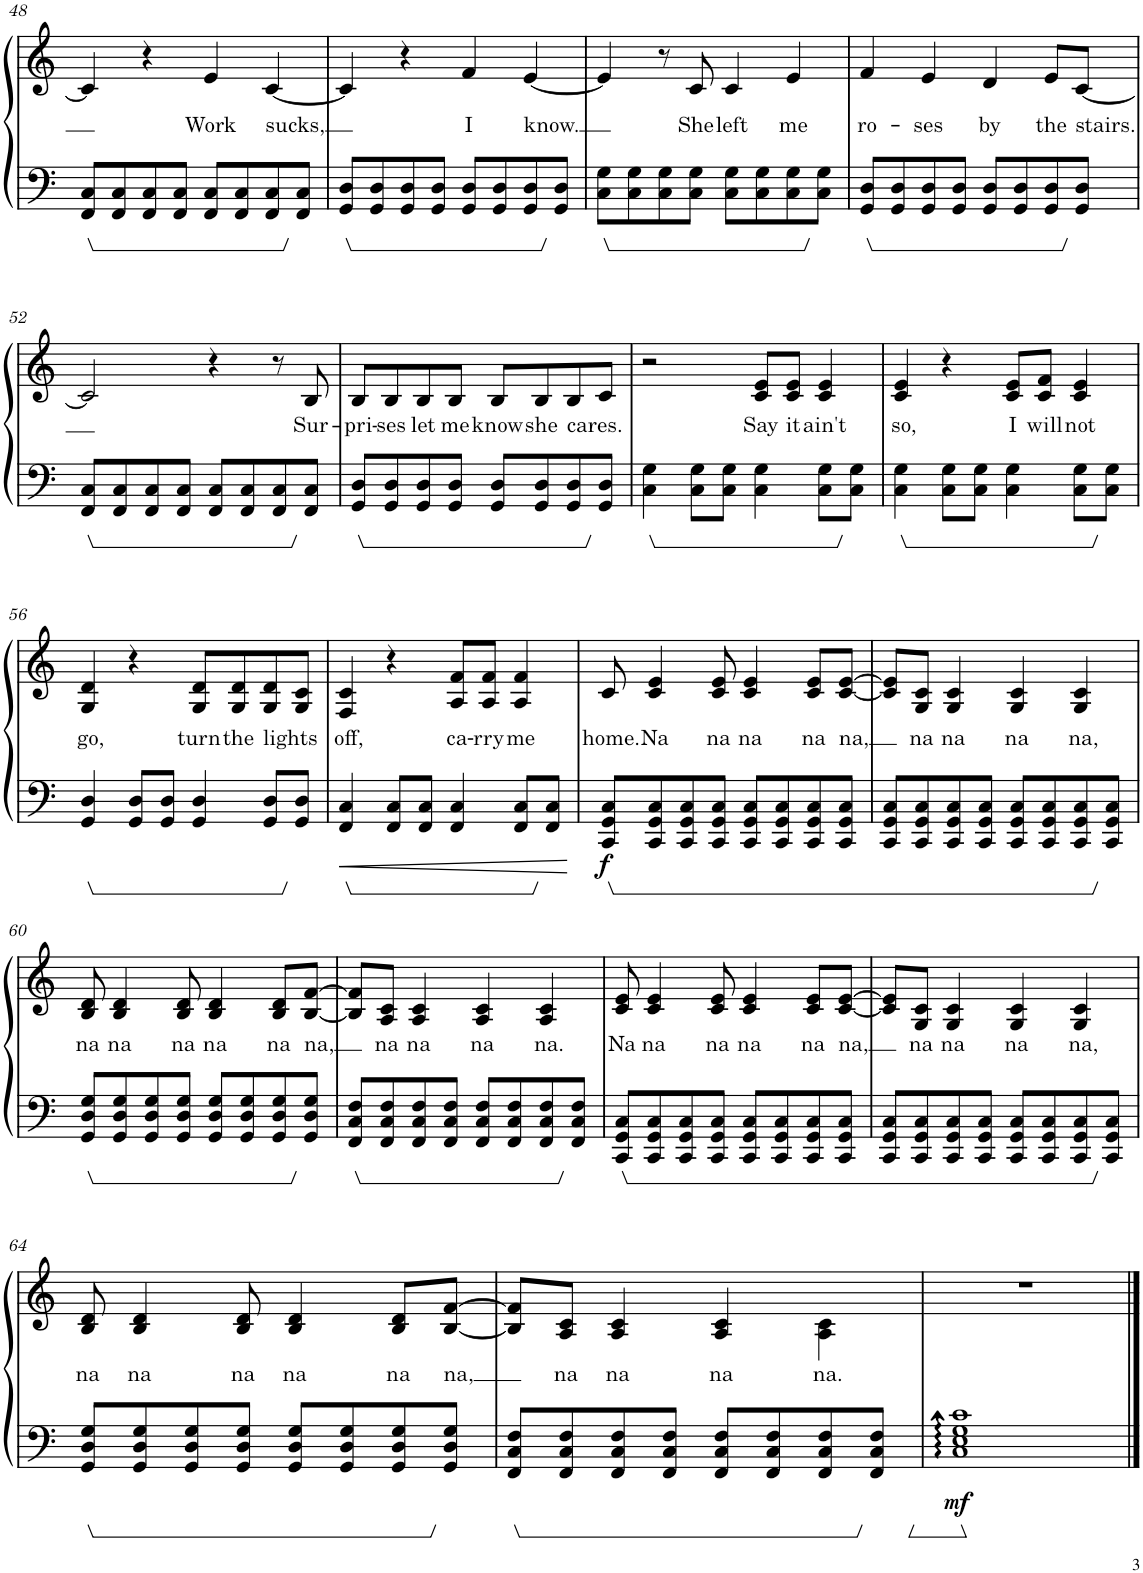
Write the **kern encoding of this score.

**kern	**kern	**text	**dynam
*part1	*part1	*part1	*part1
*staff2	*staff1	*staff1	*staff1/2
*I"Piano	*	*	*
*I'Pno.	*	*	*
!!LO:PB:g=z
*clefF4	*clefG2	*	*
*k[]	*k[]	*	*
*M4/4	*M4/4	*	*
=48	=48	=48	=48
8FF/ 8C/L	4c/]	.	.
8FF/ 8C/	.	.	.
8FF/ 8C/	4r	.	.
8FF/ 8C/J	.	.	.
!	!	!LO:LY:b	!
8FF/ 8C/L	4e/	Work	.
8FF/ 8C/	.	.	.
!	!	!LO:LY:b	!
8FF/ 8C/	[4c/	sucks,	.
8FF/ 8C/J	.	.	.
=49	=49	=49	=49
8GG/ 8D/L	4c/]	.	.
8GG/ 8D/	.	.	.
8GG/ 8D/	4r	.	.
8GG/ 8D/J	.	.	.
!	!	!LO:LY:b	!
8GG/ 8D/L	4f/	I	.
8GG/ 8D/	.	.	.
!	!	!LO:LY:b	!
8GG/ 8D/	[4e/	know.	.
8GG/ 8D/J	.	.	.
=50	=50	=50	=50
8C\ 8G\L	4e/]	.	.
8C\ 8G\	.	.	.
8C\ 8G\	8r	.	.
!	!	!LO:LY:b	!
8C\ 8G\J	8c/	She	.
!	!	!LO:LY:b	!
8C\ 8G\L	4c/	left	.
8C\ 8G\	.	.	.
!	!	!LO:LY:b	!
8C\ 8G\	4e/	me	.
8C\ 8G\J	.	.	.
=51	=51	=51	=51
!	!	!LO:LY:b	!
8GG/ 8D/L	4f/	ro-	.
8GG/ 8D/	.	.	.
!	!	!LO:LY:b	!
8GG/ 8D/	4e/	-ses	.
8GG/ 8D/J	.	.	.
!	!	!LO:LY:b	!
8GG/ 8D/L	4d/	by	.
8GG/ 8D/	.	.	.
!	!	!LO:LY:b	!
8GG/ 8D/	8e/L	the	.
!	!	!LO:LY:b	!
8GG/ 8D/J	[8c/J	stairs.	.
!!LO:LB:g=z
=52	=52	=52	=52
8FF/ 8C/L	2c/]	.	.
8FF/ 8C/	.	.	.
8FF/ 8C/	.	.	.
8FF/ 8C/J	.	.	.
8FF/ 8C/L	4r	.	.
8FF/ 8C/	.	.	.
8FF/ 8C/	8r	.	.
!	!	!LO:LY:b	!
8FF/ 8C/J	8B/	Sur-	.
=53	=53	=53	=53
!	!	!LO:LY:b	!
8GG/ 8D/L	8B/L	-pri-	.
!	!	!LO:LY:b	!
8GG/ 8D/	8B/	-ses	.
!	!	!LO:LY:b	!
8GG/ 8D/	8B/	let	.
!	!	!LO:LY:b	!
8GG/ 8D/J	8B/J	me	.
!	!	!LO:LY:b	!
8GG/ 8D/L	8B/L	know	.
!	!	!LO:LY:b	!
8GG/ 8D/	8B/	she	.
!	!	!LO:LY:b	!
8GG/ 8D/	8B/	cares.	.
8GG/ 8D/J	8c/J	.	.
=54	=54	=54	=54
4C\ 4G\	2r	.	.
8C\ 8G\L	.	.	.
8C\ 8G\J	.	.	.
!	!	!LO:LY:b	!
4C\ 4G\	8c/ 8e/L	Say	.
!	!	!LO:LY:b	!
.	8c/ 8e/J	it	.
!	!	!LO:LY:b	!
8C\ 8G\L	4c/ 4e/	ain't	.
8C\ 8G\J	.	.	.
=55	=55	=55	=55
!	!	!LO:LY:b	!
4C\ 4G\	4c/ 4e/	so,	.
8C\ 8G\L	4r	.	.
8C\ 8G\J	.	.	.
!	!	!LO:LY:b	!
4C\ 4G\	8c/ 8e/L	I	.
!	!	!LO:LY:b	!
.	8c/ 8f/J	will	.
!	!	!LO:LY:b	!
8C\ 8G\L	4c/ 4e/	not	.
8C\ 8G\J	.	.	.
!!LO:LB:g=z
=56	=56	=56	=56
!	!	!LO:LY:b	!
4GG/ 4D/	4G/ 4d/	go,	.
8GG/ 8D/L	4r	.	.
8GG/ 8D/J	.	.	.
!	!	!LO:LY:b	!
4GG/ 4D/	8G/ 8d/L	turn	.
!	!	!LO:LY:b	!
.	8G/ 8d/	the	.
!	!	!LO:LY:b	!
8GG/ 8D/L	8G/ 8d/	lights	.
8GG/ 8D/J	8G/ 8c/J	.	.
=57	=57	=57	=57
!	!	!LO:LY:b	!
4FF/ 4C/	4F/ 4c/	off,	.
8FF/ 8C/L	4r	.	.
8FF/ 8C/J	.	.	.
!	!	!LO:LY:b	!
4FF/ 4C/	8A/ 8f/L	ca-	.
!	!	!LO:LY:b	!
.	8A/ 8f/J	-rry	.
!	!	!LO:LY:b	!
8FF/ 8C/L	4A/ 4f/	me	.
8FF/ 8C/J	.	.	.
=58	=58	=58	=58
!	!	!LO:LY:b	!LO:DY:b=2
8CC/ 8GG/ 8C/L	8c/	home.	f
!	!	!LO:LY:b	!
8CC/ 8GG/ 8C/	4c/ 4e/	Na	.
8CC/ 8GG/ 8C/	.	.	.
!	!	!LO:LY:b	!
8CC/ 8GG/ 8C/J	8c/ 8e/	na	.
!	!	!LO:LY:b	!
8CC/ 8GG/ 8C/L	4c/ 4e/	na	.
8CC/ 8GG/ 8C/	.	.	.
!	!	!LO:LY:b	!
8CC/ 8GG/ 8C/	8c/ 8e/L	na	.
!	!	!LO:LY:b	!
8CC/ 8GG/ 8C/J	[8c/ [8e/J	na,	.
=59	=59	=59	=59
8CC/ 8GG/ 8C/L	8c/] 8e/]L	.	.
!	!	!LO:LY:b	!
8CC/ 8GG/ 8C/	8G/ 8c/J	na	.
!	!	!LO:LY:b	!
8CC/ 8GG/ 8C/	4G/ 4c/	na	.
8CC/ 8GG/ 8C/J	.	.	.
!	!	!LO:LY:b	!
8CC/ 8GG/ 8C/L	4G/ 4c/	na	.
8CC/ 8GG/ 8C/	.	.	.
!	!	!LO:LY:b	!
8CC/ 8GG/ 8C/	4G/ 4c/	na,	.
8CC/ 8GG/ 8C/J	.	.	.
!!LO:LB:g=z
=60	=60	=60	=60
!	!	!LO:LY:b	!
8GG/ 8D/ 8G/L	8B/ 8d/	na	.
!	!	!LO:LY:b	!
8GG/ 8D/ 8G/	4B/ 4d/	na	.
8GG/ 8D/ 8G/	.	.	.
!	!	!LO:LY:b	!
8GG/ 8D/ 8G/J	8B/ 8d/	na	.
!	!	!LO:LY:b	!
8GG/ 8D/ 8G/L	4B/ 4d/	na	.
8GG/ 8D/ 8G/	.	.	.
!	!	!LO:LY:b	!
8GG/ 8D/ 8G/	8B/ 8d/L	na	.
!	!	!LO:LY:b	!
8GG/ 8D/ 8G/J	[8B/ [8f/J	na,	.
=61	=61	=61	=61
8FF/ 8C/ 8F/L	8B/] 8f/]L	.	.
!	!	!LO:LY:b	!
8FF/ 8C/ 8F/	8A/ 8c/J	na	.
!	!	!LO:LY:b	!
8FF/ 8C/ 8F/	4A/ 4c/	na	.
8FF/ 8C/ 8F/J	.	.	.
!	!	!LO:LY:b	!
8FF/ 8C/ 8F/L	4A/ 4c/	na	.
8FF/ 8C/ 8F/	.	.	.
!	!	!LO:LY:b	!
8FF/ 8C/ 8F/	4A/ 4c/	na.	.
8FF/ 8C/ 8F/J	.	.	.
=62	=62	=62	=62
!	!	!LO:LY:b	!
8CC/ 8GG/ 8C/L	8c/ 8e/	Na	.
!	!	!LO:LY:b	!
8CC/ 8GG/ 8C/	4c/ 4e/	na	.
8CC/ 8GG/ 8C/	.	.	.
!	!	!LO:LY:b	!
8CC/ 8GG/ 8C/J	8c/ 8e/	na	.
!	!	!LO:LY:b	!
8CC/ 8GG/ 8C/L	4c/ 4e/	na	.
8CC/ 8GG/ 8C/	.	.	.
!	!	!LO:LY:b	!
8CC/ 8GG/ 8C/	8c/ 8e/L	na	.
!	!	!LO:LY:b	!
8CC/ 8GG/ 8C/J	[8c/ [8e/J	na,	.
=63	=63	=63	=63
8CC/ 8GG/ 8C/L	8c/] 8e/]L	.	.
!	!	!LO:LY:b	!
8CC/ 8GG/ 8C/	8G/ 8c/J	na	.
!	!	!LO:LY:b	!
8CC/ 8GG/ 8C/	4G/ 4c/	na	.
8CC/ 8GG/ 8C/J	.	.	.
!	!	!LO:LY:b	!
8CC/ 8GG/ 8C/L	4G/ 4c/	na	.
8CC/ 8GG/ 8C/	.	.	.
!	!	!LO:LY:b	!
8CC/ 8GG/ 8C/	4G/ 4c/	na,	.
8CC/ 8GG/ 8C/J	.	.	.
!!LO:LB:g=z
=64	=64	=64	=64
!	!	!LO:LY:b	!
8GG/ 8D/ 8G/L	8B/ 8d/	na	.
!	!	!LO:LY:b	!
8GG/ 8D/ 8G/	4B/ 4d/	na	.
8GG/ 8D/ 8G/	.	.	.
!	!	!LO:LY:b	!
8GG/ 8D/ 8G/J	8B/ 8d/	na	.
!	!	!LO:LY:b	!
8GG/ 8D/ 8G/L	4B/ 4d/	na	.
8GG/ 8D/ 8G/	.	.	.
!	!	!LO:LY:b	!
8GG/ 8D/ 8G/	8B/ 8d/L	na	.
!	!	!LO:LY:b	!
8GG/ 8D/ 8G/J	[8B/ [8f/J	na,	.
=65	=65	=65	=65
8FF/ 8C/ 8F/L	8B/] 8f/]L	.	.
!	!	!LO:LY:b	!
8FF/ 8C/ 8F/	8A/ 8c/J	na	.
!	!	!LO:LY:b	!
8FF/ 8C/ 8F/	4A/ 4c/	na	.
8FF/ 8C/ 8F/J	.	.	.
!	!	!LO:LY:b	!
8FF/ 8C/ 8F/L	4A/ 4c/	na	.
8FF/ 8C/ 8F/	.	.	.
!	!	!LO:LY:b	!
8FF/ 8C/ 8F/	4A\ 4c\	na.	.
8FF/ 8C/ 8F/J	.	.	.
=66	=66	=66	=66
!	!	!	!LO:DY:b=2
1C: 1E: 1G: 1c:	1r	.	mf
==	==	==	==
*-	*-	*-	*-
